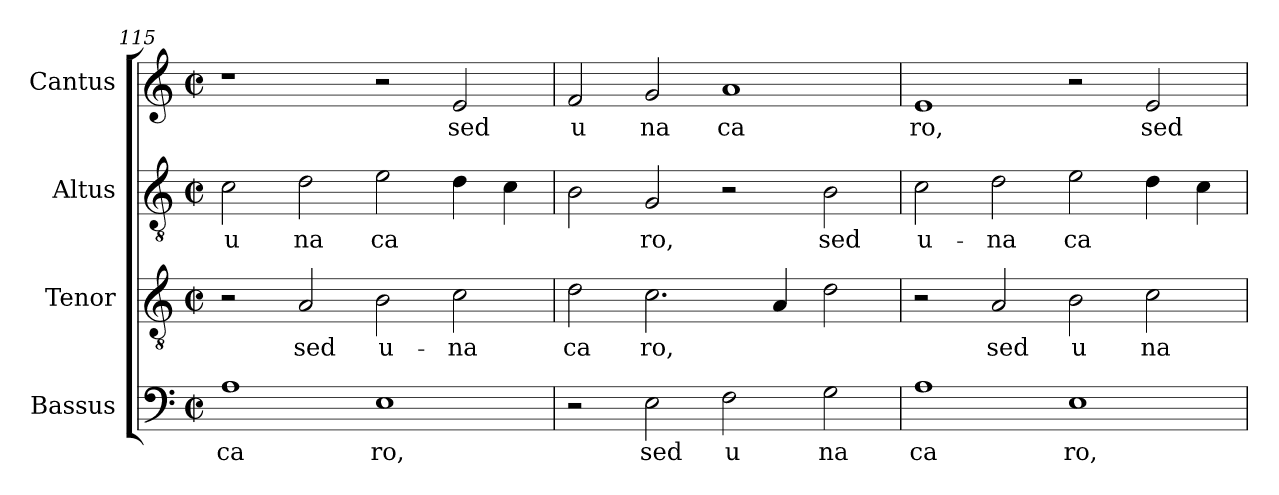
**kern	**text	**kern	**text	**kern	**text	**kern	**text
*part4	*part4	*part3	*part3	*part2	*part2	*part1	*part1
*staff4	*staff4	*staff3	*staff3	*staff2	*staff2	*staff1	*staff1
*I"Bassus	*	*I"Tenor	*	*I"Altus	*	*I"Cantus	*
*clefF4	*	*clefGv2	*	*clefGv2	*	*clefG2	*
*k[]	*	*k[]	*	*k[]	*	*k[]	*
*C:	*	*C:	*	*C:	*	*C:	*
*M2/2	*	*M2/2	*	*M2/2	*	*M2/2	*
*met(c|)	*	*met(c|)	*	*met(c|)	*	*met(c|)	*
=115	=115	=115	=115	=115	=115	=115	=115
!	!LO:LY:b:cj	!	!	!	!LO:LY:b:cj	!	!
1A	ca	2r	.	2c\	u	1r	.
!	!	!	!LO:LY:b:cj	!	!LO:LY:b:cj	!	!
.	.	2A/	sed	2d\	na	.	.
!	!LO:LY:b:cj	!	!LO:LY:b:cj	!	!LO:LY:b:cj	!	!
1E	ro,	2B\	u-	2e\	ca	2r	.
!	!	!	!LO:LY:b:cj	!	!LO:LY:b:cj	!	!LO:LY:b:cj
.	.	2c\	-na	4d\	.	2e/	sed
!	!	!	!	!	!LO:LY:b:cj	!	!
.	.	.	.	4c\	.	.	.
!!LO:LB:g=z
=116	=116	=116	=116	=116	=116	=116	=116
!	!	!	!LO:LY:b:cj	!	!LO:LY:b:cj	!	!LO:LY:b:cj
2r	.	2d\	ca	2B\	.	2f/	u
!	!LO:LY:b:cj	!	!LO:LY:b:cj	!	!LO:LY:b:cj	!	!LO:LY:b:cj
2E\	sed	2.c\	ro,	2G/	ro,	2g/	na
!	!LO:LY:b:cj	!	!	!	!	!	!LO:LY:b:cj
2F\	u	.	.	2r	.	1a	ca
!	!	!	!LO:LY:b:cj	!	!	!	!
.	.	4A/	.	.	.	.	.
!	!LO:LY:b:cj	!	!LO:LY:b:cj	!	!LO:LY:b:cj	!	!
2G\	na	2d\	.	2B\	sed	.	.
=117	=117	=117	=117	=117	=117	=117	=117
!	!LO:LY:b:cj	!	!	!	!LO:LY:b:cj	!	!LO:LY:b:cj
1A	ca	2r	.	2c\	u-	1e	ro,
!	!	!	!LO:LY:b:cj	!	!LO:LY:b:cj	!	!
.	.	2A/	sed	2d\	-na	.	.
!	!LO:LY:b:cj	!	!LO:LY:b:cj	!	!LO:LY:b:cj	!	!
1E	ro,	2B\	u	2e\	ca-	2r	.
!	!	!	!LO:LY:b:cj	!	!LO:LY:b:cj	!	!LO:LY:b:cj
.	.	2c\	na	4d\	--	2e/	sed
!	!	!	!	!	!LO:LY:b:cj	!	!
.	.	.	.	4c\	--	.	.
=	=	=	=	=	=	=	=
*-	*-	*-	*-	*-	*-	*-	*-
